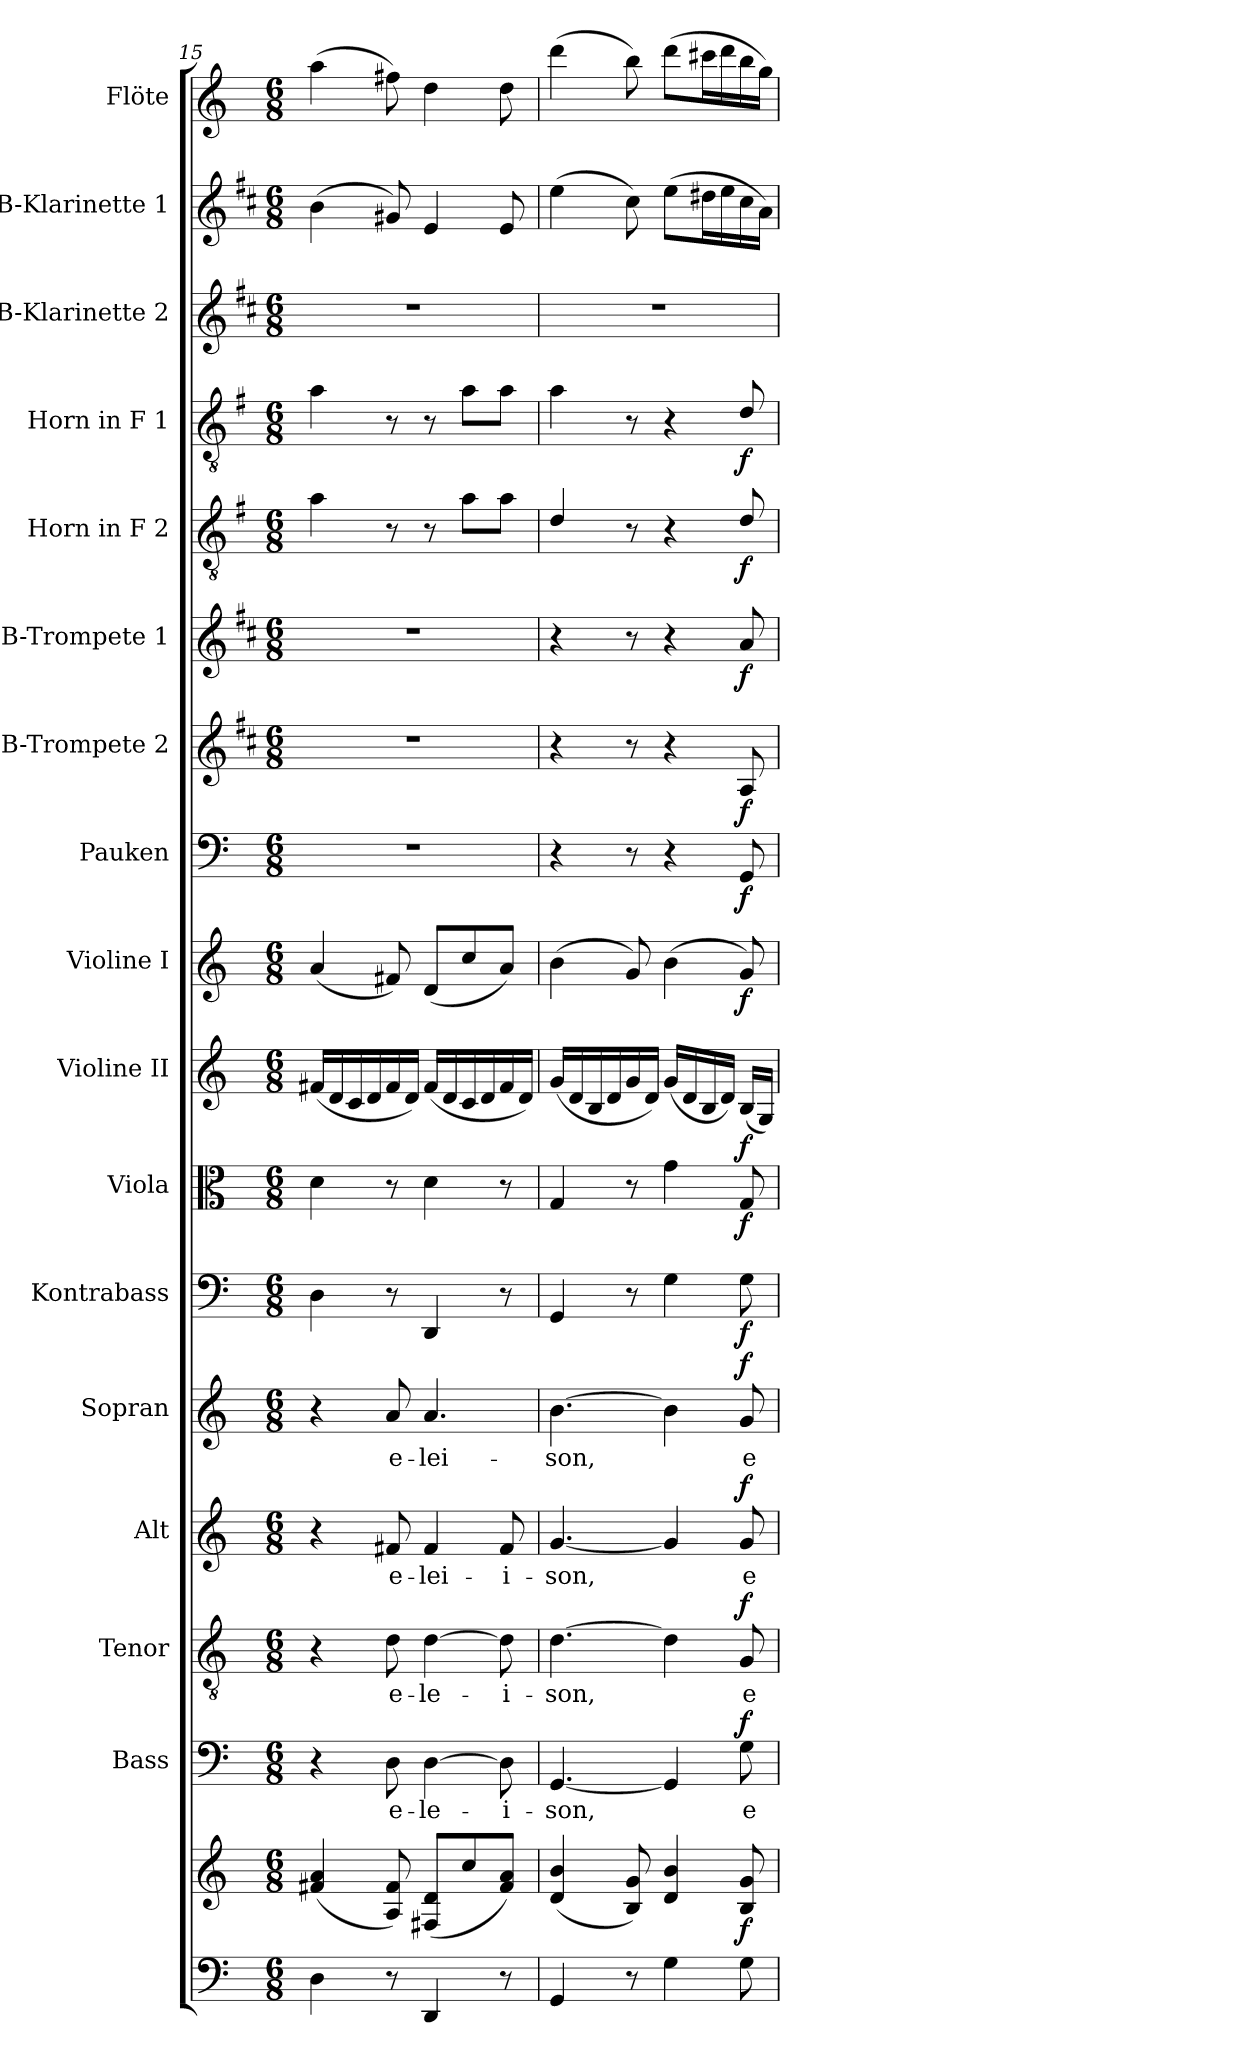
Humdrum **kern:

**kern	**kern	**dynam	**kern	**text	**dynam	**kern	**text	**dynam	**kern	**text	**dynam	**kern	**text	**dynam	**kern	**dynam	**kern	**dynam	**kern	**dynam	**kern	**dynam	**kern	**dynam	**kern	**dynam	**kern	**dynam	**kern	**dynam	**kern	**dynam	**kern	**kern	**kern
*part17	*part17	*part17	*part16	*part16	*part16	*part15	*part15	*part15	*part14	*part14	*part14	*part13	*part13	*part13	*part12	*part12	*part11	*part11	*part10	*part10	*part9	*part9	*part8	*part8	*part7	*part7	*part6	*part6	*part5	*part5	*part4	*part4	*part3	*part2	*part1
*staff18	*staff17	*staff17/18	*staff16	*staff16	*staff16	*staff15	*staff15	*staff15	*staff14	*staff14	*staff14	*staff13	*staff13	*staff13	*staff12	*staff12	*staff11	*staff11	*staff10	*staff10	*staff9	*staff9	*staff8	*staff8	*staff7	*staff7	*staff6	*staff6	*staff5	*staff5	*staff4	*staff4	*staff3	*staff2	*staff1
*	*	*	*I"Bass	*	*	*I"Tenor	*	*	*I"Alt	*	*	*I"Sopran	*	*	*I"Kontrabass	*	*I"Viola	*	*I"Violine II	*	*I"Violine I	*	*I"Pauken	*	*I"B-Trompete 2	*	*I"B-Trompete 1	*	*I"Horn in F 2	*	*I"Horn in F 1	*	*I"B-Klarinette 2	*I"B-Klarinette 1	*I"Flöte
*	*	*	*I'B.	*	*	*I'T.	*	*	*I'A.	*	*	*I'S.	*	*	*I'Kb.	*	*I'Vla.	*	*I'Vl. II	*	*I'Vl. I	*	*I'Pk.	*	*I'B Trp. 2	*	*I'B Trp. 1	*	*	*	*	*	*I'B Kl. 2	*I'B Kl. 1	*I'Fl.
!!LO:PB:g=z
*clefF4	*clefG2	*	*clefF4	*	*	*clefGv2	*	*	*clefG2	*	*	*clefG2	*	*	*clefF4	*	*clefC3	*	*clefG2	*	*clefG2	*	*clefF4	*	*clefG2	*	*clefG2	*	*clefGv2	*	*clefGv2	*	*clefG2	*clefG2	*clefG2
*	*	*	*	*	*	*	*	*	*	*	*	*	*	*	*ITrd7c12	*	*	*	*	*	*	*	*	*	*ITrd1c2	*	*ITrd1c2	*	*ITrd4c7	*	*ITrd4c7	*	*ITrd1c2	*ITrd1c2	*
*k[]	*k[]	*	*k[]	*	*	*k[]	*	*	*k[]	*	*	*k[]	*	*	*k[]	*	*k[]	*	*k[]	*	*k[]	*	*k[]	*	*k[]	*	*k[]	*	*k[]	*	*k[]	*	*k[]	*k[]	*k[]
*C:	*C:	*	*C:	*	*	*C:	*	*	*C:	*	*	*C:	*	*	*C:	*	*C:	*	*C:	*	*C:	*	*C:	*	*C:	*	*C:	*	*C:	*	*C:	*	*C:	*C:	*C:
*M6/8	*M6/8	*	*M6/8	*	*	*M6/8	*	*	*M6/8	*	*	*M6/8	*	*	*M6/8	*	*M6/8	*	*M6/8	*	*M6/8	*	*M6/8	*	*M6/8	*	*M6/8	*	*M6/8	*	*M6/8	*	*M6/8	*M6/8	*M6/8
=15	=15	=15	=15	=15	=15	=15	=15	=15	=15	=15	=15	=15	=15	=15	=15	=15	=15	=15	=15	=15	=15	=15	=15	=15	=15	=15	=15	=15	=15	=15	=15	=15	=15	=15	=15
4D\	(<4f#X/ 4a/	.	4r	.	.	4r	.	.	4r	.	.	4r	.	.	4DD\	.	4d\	.	(<16f#X/LL	.	(<4a/	.	2.r	.	2.r	.	2.r	.	4d\	.	4d\	.	2.r	(>4a\	(>4aa\
.	.	.	.	.	.	.	.	.	.	.	.	.	.	.	.	.	.	.	16d/	.	.	.	.	.	.	.	.	.	.	.	.	.	.	.	.
.	.	.	.	.	.	.	.	.	.	.	.	.	.	.	.	.	.	.	16c/	.	.	.	.	.	.	.	.	.	.	.	.	.	.	.	.
.	.	.	.	.	.	.	.	.	.	.	.	.	.	.	.	.	.	.	16d/	.	.	.	.	.	.	.	.	.	.	.	.	.	.	.	.
!	!	!	!	!LO:LY:b	!	!	!LO:LY:b	!	!	!LO:LY:b	!	!	!LO:LY:b	!	!	!	!	!	!	!	!	!	!	!	!	!	!	!	!	!	!	!	!	!	!
8r	8A/ 8f#/)	.	8D\	e-	.	8d\	e-	.	8f#X/	e-	.	8a/	e-	.	8r	.	8r	.	16f#/	.	8f#X/)	.	.	.	.	.	.	.	8r	.	8r	.	.	8f#X/)	8ff#X\)
.	.	.	.	.	.	.	.	.	.	.	.	.	.	.	.	.	.	.	16d/JJ)	.	.	.	.	.	.	.	.	.	.	.	.	.	.	.	.
!	!	!	!	!LO:LY:b	!	!	!LO:LY:b	!	!	!LO:LY:b	!	!	!LO:LY:b	!	!	!	!	!	!	!	!	!	!	!	!	!	!	!	!	!	!	!	!	!	!
4DD/	(<8F#X/ 8d/L	.	[4D\	-le-	.	[4d\	-le-	.	4f#/	-lei-	.	4.a/	-lei-	.	4DDD/	.	4d\	.	(<16f#/LL	.	(<8d/L	.	.	.	.	.	.	.	8r	.	8r	.	.	4d/	4dd\
.	.	.	.	.	.	.	.	.	.	.	.	.	.	.	.	.	.	.	16d/	.	.	.	.	.	.	.	.	.	.	.	.	.	.	.	.
.	8cc/	.	.	.	.	.	.	.	.	.	.	.	.	.	.	.	.	.	16c/	.	8cc/	.	.	.	.	.	.	.	8d\L	.	8d\L	.	.	.	.
.	.	.	.	.	.	.	.	.	.	.	.	.	.	.	.	.	.	.	16d/	.	.	.	.	.	.	.	.	.	.	.	.	.	.	.	.
!	!	!	!	!LO:LY:b	!	!	!LO:LY:b	!	!	!LO:LY:b	!	!	!	!	!	!	!	!	!	!	!	!	!	!	!	!	!	!	!	!	!	!	!	!	!
8r	8f#/ 8a/J)	.	8D\]	-i-	.	8d\]	-i-	.	8f#/	-i-	.	.	.	.	8r	.	8r	.	16f#/	.	8a/J)	.	.	.	.	.	.	.	8d\J	.	8d\J	.	.	8d/	8dd\
.	.	.	.	.	.	.	.	.	.	.	.	.	.	.	.	.	.	.	16d/JJ)	.	.	.	.	.	.	.	.	.	.	.	.	.	.	.	.
=16	=16	=16	=16	=16	=16	=16	=16	=16	=16	=16	=16	=16	=16	=16	=16	=16	=16	=16	=16	=16	=16	=16	=16	=16	=16	=16	=16	=16	=16	=16	=16	=16	=16	=16	=16
!	!	!	!	!LO:LY:b	!	!	!LO:LY:b	!	!	!LO:LY:b	!	!	!LO:LY:b	!	!	!	!	!	!	!	!	!	!	!	!	!	!	!	!	!	!	!	!	!	!
4GG/	(<4d/ 4b/	.	[4.GG/	-son,	.	[4.d\	-son,	.	[4.g/	-son,	.	[4.b\	-son,	.	4GGG/	.	4G/	.	(<16g/LL	.	(>4b\	.	4r	.	4r	.	4r	.	4G/	.	4d\	.	2.r	(>4dd\	(>4ddd\
.	.	.	.	.	.	.	.	.	.	.	.	.	.	.	.	.	.	.	16d/	.	.	.	.	.	.	.	.	.	.	.	.	.	.	.	.
.	.	.	.	.	.	.	.	.	.	.	.	.	.	.	.	.	.	.	16B/	.	.	.	.	.	.	.	.	.	.	.	.	.	.	.	.
.	.	.	.	.	.	.	.	.	.	.	.	.	.	.	.	.	.	.	16d/	.	.	.	.	.	.	.	.	.	.	.	.	.	.	.	.
8r	8B/ 8g/)	.	.	.	.	.	.	.	.	.	.	.	.	.	8r	.	8r	.	16g/	.	8g/)	.	8r	.	8r	.	8r	.	8r	.	8r	.	.	8b\)	8bb\)
.	.	.	.	.	.	.	.	.	.	.	.	.	.	.	.	.	.	.	16d/JJ)	.	.	.	.	.	.	.	.	.	.	.	.	.	.	.	.
4G\	4d/ 4b/	.	4GG/]	.	.	4d\]	.	.	4g/]	.	.	4b\]	.	.	4GG\	.	4g\	.	(<16g/LL	.	(>4b\	.	4r	.	4r	.	4r	.	4r	.	4r	.	.	(>8dd\L	(>8ddd\L
.	.	.	.	.	.	.	.	.	.	.	.	.	.	.	.	.	.	.	16d/	.	.	.	.	.	.	.	.	.	.	.	.	.	.	.	.
.	.	.	.	.	.	.	.	.	.	.	.	.	.	.	.	.	.	.	16B/	.	.	.	.	.	.	.	.	.	.	.	.	.	.	16cc#X\L	16ccc#X\L
.	.	.	.	.	.	.	.	.	.	.	.	.	.	.	.	.	.	.	16d/JJ)	.	.	.	.	.	.	.	.	.	.	.	.	.	.	16dd\	16ddd\
!	!	!LO:DY:b	!	!LO:LY:b	!LO:DY:a	!	!LO:LY:b	!LO:DY:a	!	!LO:LY:b	!LO:DY:a	!	!LO:LY:b	!LO:DY:a	!	!LO:DY:b	!	!LO:DY:b	!	!LO:DY:b	!	!LO:DY:b	!	!LO:DY:b	!	!LO:DY:b	!	!LO:DY:b	!	!LO:DY:b	!	!LO:DY:b	!	!	!
8G\	8B/ 8g/	f	8G\	e-	f	8G/	e-	f	8g/	e-	f	8g/	e-	f	8GG\	f	8G/	f	(<16B/LL	f	8g/)	f	8GG/	f	8G/	f	8g/	f	8G/	f	8G/	f	.	16b\	16bb\
.	.	.	.	.	.	.	.	.	.	.	.	.	.	.	.	.	.	.	16G/JJ)	.	.	.	.	.	.	.	.	.	.	.	.	.	.	16g\JJ)	16gg\JJ)
=	=	=	=	=	=	=	=	=	=	=	=	=	=	=	=	=	=	=	=	=	=	=	=	=	=	=	=	=	=	=	=	=	=	=	=
*-	*-	*-	*-	*-	*-	*-	*-	*-	*-	*-	*-	*-	*-	*-	*-	*-	*-	*-	*-	*-	*-	*-	*-	*-	*-	*-	*-	*-	*-	*-	*-	*-	*-	*-	*-
